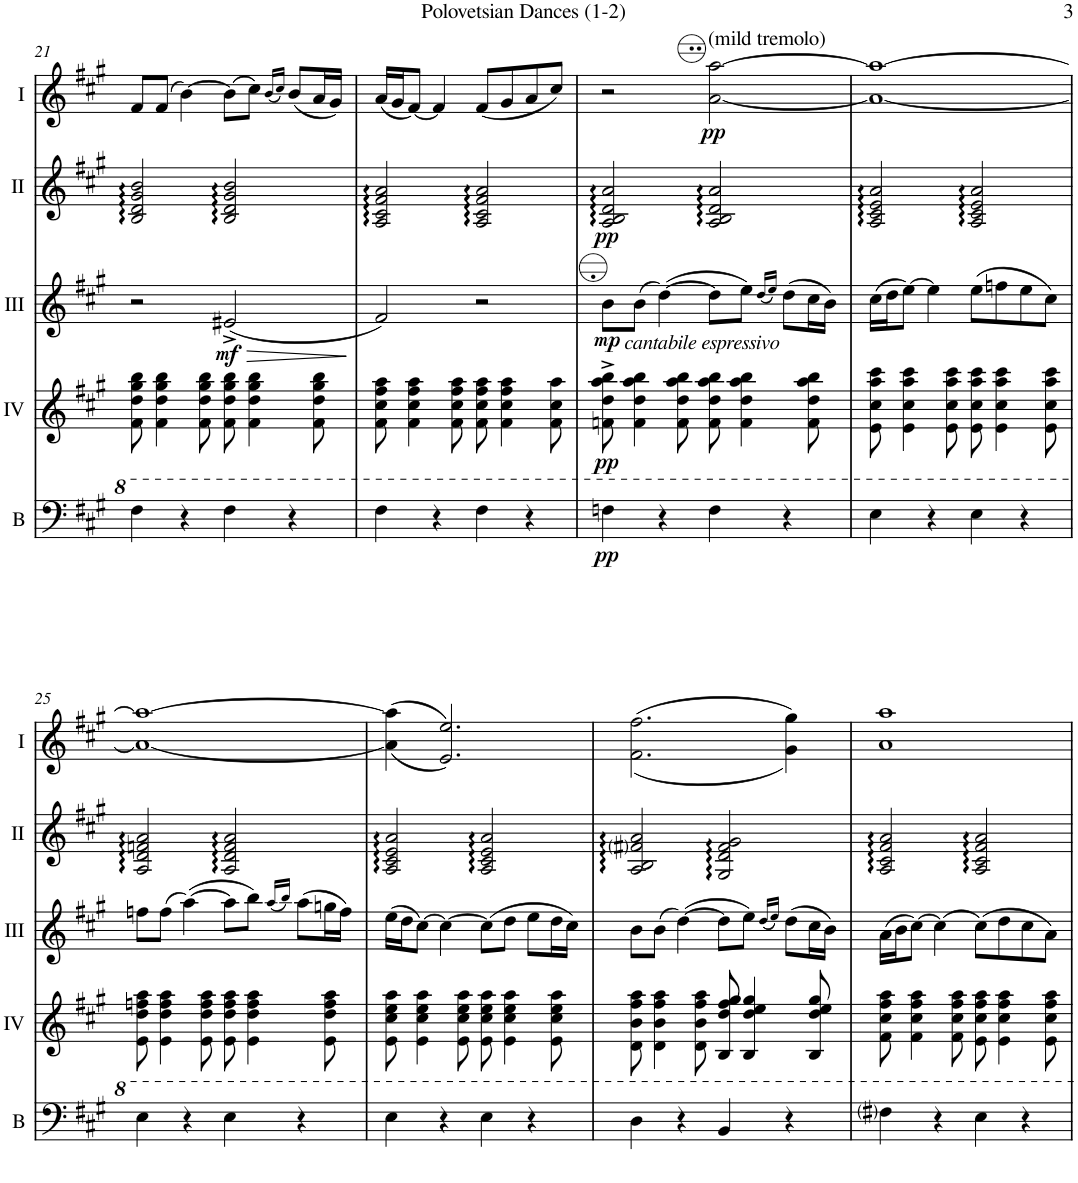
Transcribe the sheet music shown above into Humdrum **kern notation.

**kern	**dynam	**kern	**dynam	**kern	**dynam	**kern	**dynam	**kern	**dynam
*part5	*part5	*part4	*part4	*part3	*part3	*part2	*part2	*part1	*part1
*staff5	*staff5	*staff4	*staff4	*staff3	*staff3	*staff2	*staff2	*staff1	*staff1
*I"Bass	*	*I"Acc. 4	*	*I"Acc. 3	*	*I"Acc. 2	*	*I"Acc. 1	*
*I'B	*	*	*	*	*	*	*	*	*
!!LO:PB:g=z
*clefF4	*	*clefG2	*	*clefG2	*	*clefG2	*	*clefG2	*
*Trd7c12	*	*Trd7c12	*	*	*	*	*	*	*
*k[f#c#g#]	*	*k[f#c#g#]	*	*k[f#c#g#]	*	*k[f#c#g#]	*	*k[f#c#g#]	*
*M4/4	*	*M4/4	*	*M4/4	*	*M4/4	*	*M4/4	*
=21	=21	=21	=21	=21	=21	=21	=21	=21	=21
4f#\	.	8f#\ 8dd\ 8gg#\ 8bb\	.	2r	.	2B/ 2d/ 2g#/ 2b/	.	8f#/L	.
.	.	4f#\ 4dd\ 4gg#\ 4bb\	.	.	.	.	.	(8f#/J	.
4r	.	.	.	.	.	.	.	[4b\)	.
.	.	8f#\ 8dd\ 8gg#\ 8bb\	.	.	.	.	.	.	.
!	!	!	!	!	!LO:HP:b	!	!	!	!
!	!	!	!	!	!LO:DY:n=1:b	!	!	!	!
4f#\	.	8f#\ 8dd\ 8gg#\ 8bb\	.	(2e#X^/	> mf	2B/ 2d/ 2g#/ 2b/	.	(8b\L]	.
.	.	4f#\ 4dd\ 4gg#\ 4bb\	.	.	.	.	.	8cc#\J)	.
.	.	.	.	.	.	.	.	(16qb/LL	.
.	.	.	.	.	.	.	.	16qcc#/JJ)	.
4r	.	.	.	.	.	.	.	(8b/L	.
.	.	8f#\ 8dd\ 8gg#\ 8bb\	.	.	.	.	.	16a/L	.
.	.	.	.	.	.	.	.	16g#/JJ)	.
.	.	.	.	.	]	.	.	.	.
=22	=22	=22	=22	=22	=22	=22	=22	=22	=22
4f#\	.	8f#\ 8cc#\ 8ff#\ 8aa\	.	2f#/)	.	2A/ 2c#/ 2f#/ 2a/	.	(16a/LL	.
.	.	.	.	.	.	.	.	16g#/J	.
.	.	4f#\ 4cc#\ 4ff#\ 4aa\	.	.	.	.	.	[8f#/J)	.
4r	.	.	.	.	.	.	.	4f#/]	.
.	.	8f#\ 8cc#\ 8ff#\ 8aa\	.	.	.	.	.	.	.
4f#\	.	8f#\ 8cc#\ 8ff#\ 8aa\	.	2r	.	2A/ 2c#/ 2f#/ 2a/	.	(8f#/L	.
.	.	4f#\ 4cc#\ 4ff#\ 4aa\	.	.	.	.	.	8g#/	.
4r	.	.	.	.	.	.	.	8a/	.
.	.	8f#\ 8cc#\ 8aa\	.	.	.	.	.	8cc#/J)	.
=23	=23	=23	=23	=23	=23	=23	=23	=23	=23
!	!	!	!	!LO:TX:b:i:t=cantabile espressivo	!	!	!	!	!
!	!LO:DY:b	!	!LO:DY:b	!	!LO:DY:b	!	!LO:DY:b	!	!
4fn\	pp	8fn\^ 8dd\^ 8aa\^ 8bb\^	pp	8B\L	mp	2A/ 2B/ 2d/ 2a/	pp	2r	.
.	.	4f\ 4dd\ 4aa\ 4bb\	.	(8B\J	.	.	.	.	.
4r	.	.	.	([4d\)	.	.	.	.	.
.	.	8f\ 8dd\ 8aa\ 8bb\	.	.	.	.	.	.	.
!	!	!	!	!	!	!	!	!LO:TX:a:t=(mild tremolo)	!
!	!	!	!	!	!	!	!	!	!LO:DY:b
4f\	.	8f\ 8dd\ 8aa\ 8bb\	.	8d\L]	.	2A/ 2B/ 2d/ 2a/	.	[2a\ [2aa\	pp
.	.	4f\ 4dd\ 4aa\ 4bb\	.	8e\J)	.	.	.	.	.
.	.	.	.	(16qd/LL	.	.	.	.	.
.	.	.	.	16qe/JJ)	.	.	.	.	.
4r	.	.	.	(8d\L	.	.	.	.	.
.	.	8f\ 8dd\ 8aa\ 8bb\	.	16c#\L	.	.	.	.	.
.	.	.	.	16B\JJ)	.	.	.	.	.
=24	=24	=24	=24	=24	=24	=24	=24	=24	=24
4e\	.	8e\ 8cc#\ 8aa\ 8ccc#\	.	(16c#\LL	.	2A/ 2c#/ 2e/ 2a/	.	1a_ 1aa_	.
.	.	.	.	16d\J	.	.	.	.	.
.	.	4e\ 4cc#\ 4aa\ 4ccc#\	.	[8e\J)	.	.	.	.	.
4r	.	.	.	4e\]	.	.	.	.	.
.	.	8e\ 8cc#\ 8aa\ 8ccc#\	.	.	.	.	.	.	.
4e\	.	8e\ 8cc#\ 8aa\ 8ccc#\	.	(8e\L	.	2A/ 2c#/ 2e/ 2a/	.	.	.
.	.	4e\ 4cc#\ 4aa\ 4ccc#\	.	8fn\	.	.	.	.	.
4r	.	.	.	8e\	.	.	.	.	.
.	.	8e\ 8cc#\ 8aa\ 8ccc#\	.	8c#\J)	.	.	.	.	.
!!LO:LB:g=z
=25	=25	=25	=25	=25	=25	=25	=25	=25	=25
4e\	.	8e\ 8dd\ 8ffn\ 8aa\	.	8fn\L	.	2A/ 2d/ 2fn/ 2a/	.	1a_ 1aa_	.
.	.	4e\ 4dd\ 4ff\ 4aa\	.	(8f\J	.	.	.	.	.
4r	.	.	.	([4a\)	.	.	.	.	.
.	.	8e\ 8dd\ 8ff\ 8aa\	.	.	.	.	.	.	.
4e\	.	8e\ 8dd\ 8ff\ 8aa\	.	8a\L]	.	2A/ 2d/ 2f/ 2a/	.	.	.
.	.	4e\ 4dd\ 4ff\ 4aa\	.	8b\J)	.	.	.	.	.
.	.	.	.	(16qa/LL	.	.	.	.	.
.	.	.	.	16qb/JJ)	.	.	.	.	.
4r	.	.	.	(8a\L	.	.	.	.	.
.	.	8e\ 8dd\ 8ff\ 8aa\	.	16gn\L	.	.	.	.	.
.	.	.	.	16f\JJ)	.	.	.	.	.
=26	=26	=26	=26	=26	=26	=26	=26	=26	=26
4e\	.	8e\ 8cc#\ 8ee\ 8aa\	.	(16e\LL	.	2A/ 2c#/ 2e/ 2a/	.	((<4a\] 4aa\]	.
.	.	.	.	16d\J	.	.	.	.	.
.	.	4e\ 4cc#\ 4ee\ 4aa\	.	[8c#\J)	.	.	.	.	.
4r	.	.	.	4c#\_	.	.	.	2.e/ 2.ee/))	.
.	.	8e\ 8cc#\ 8ee\ 8aa\	.	.	.	.	.	.	.
4e\	.	8e\ 8cc#\ 8ee\ 8aa\	.	(8c#\L]	.	2A/ 2c#/ 2e/ 2a/	.	.	.
.	.	4e\ 4cc#\ 4ee\ 4aa\	.	8d\J	.	.	.	.	.
4r	.	.	.	8e\L	.	.	.	.	.
.	.	8e\ 8cc#\ 8ee\ 8aa\	.	16d\L	.	.	.	.	.
.	.	.	.	16c#\JJ)	.	.	.	.	.
=27	=27	=27	=27	=27	=27	=27	=27	=27	=27
4d\	.	8d\ 8b\ 8ff#\ 8aa\	.	8B\L	.	2A/ 2B/ 2f#i/ 2a/	.	((<2.f#\ 2.ff#\	.
.	.	4d\ 4b\ 4ff#\ 4aa\	.	(8B\J	.	.	.	.	.
4r	.	.	.	([4d\)	.	.	.	.	.
.	.	8d\ 8b\ 8ff#\ 8aa\	.	.	.	.	.	.	.
4B/	.	8B/ 8dd/ 8ff#/ 8gg#/	.	8d\L]	.	2G#/ 2d/ 2f#/ 2g#/	.	.	.
.	.	4B/ 4dd/ 4ee/ 4gg#/	.	8e\J)	.	.	.	.	.
.	.	.	.	(16qd/LL	.	.	.	.	.
.	.	.	.	16qe/JJ)	.	.	.	.	.
4r	.	.	.	(8d\L	.	.	.	4g#\ 4gg#\))	.
.	.	8B/ 8dd/ 8ee/ 8gg#/	.	16c#\L	.	.	.	.	.
.	.	.	.	16B\JJ)	.	.	.	.	.
=28	=28	=28	=28	=28	=28	=28	=28	=28	=28
4f#i\	.	8f#\ 8cc#\ 8ff#\ 8aa\	.	(16A\LL	.	2A/ 2c#/ 2f#/ 2a/	.	1a 1aa	.
.	.	.	.	16B\J	.	.	.	.	.
.	.	4f#\ 4cc#\ 4ff#\ 4aa\	.	[8c#\J)	.	.	.	.	.
4r	.	.	.	(4c#\]	.	.	.	.	.
.	.	8f#\ 8cc#\ 8ff#\ 8aa\	.	.	.	.	.	.	.
4e\	.	8e\ 8cc#\ 8ff#\ 8aa\	.	(8c#\L)	.	2A/ 2c#/ 2f#/ 2a/	.	.	.
.	.	4e\ 4cc#\ 4ff#\ 4aa\	.	8d\	.	.	.	.	.
4r	.	.	.	8c#\	.	.	.	.	.
.	.	8e\ 8cc#\ 8ff#\ 8aa\	.	8A\J)	.	.	.	.	.
=	=	=	=	=	=	=	=	=	=
*-	*-	*-	*-	*-	*-	*-	*-	*-	*-
